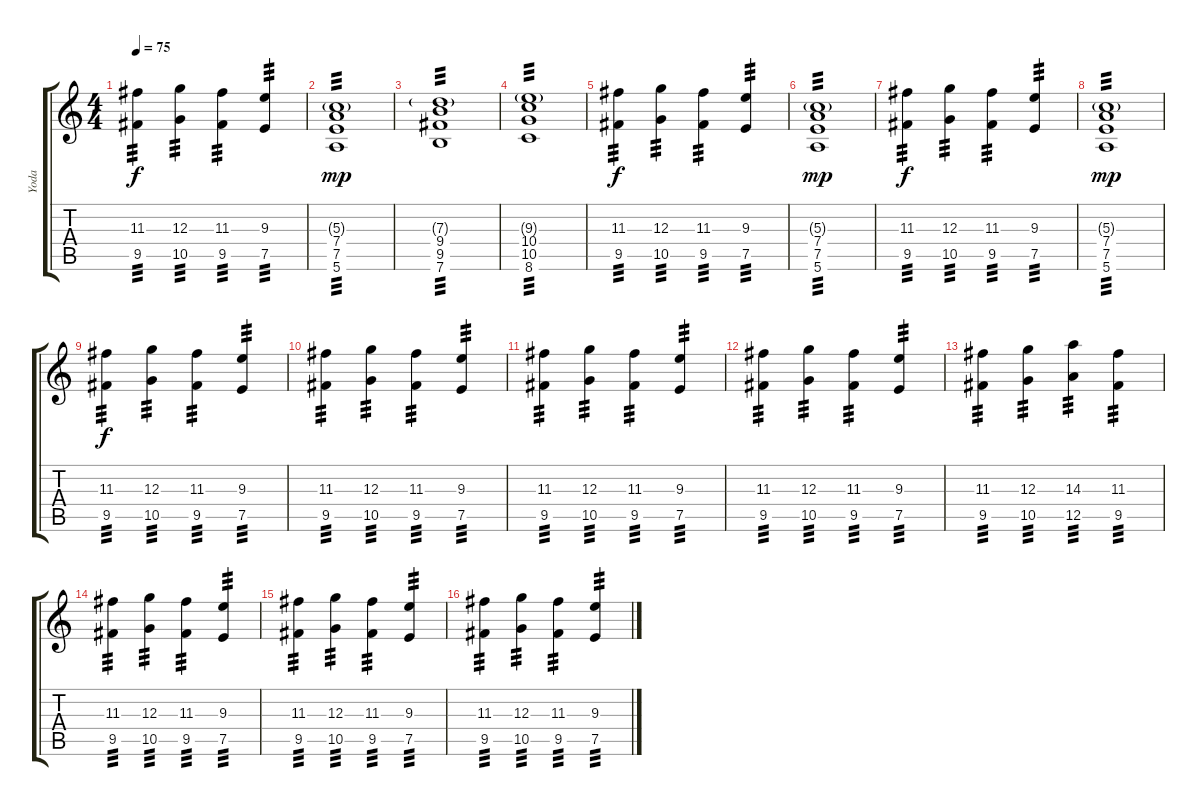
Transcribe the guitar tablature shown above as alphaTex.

\track ("Yoda" "Yoda") {instrument electricguitarjazz}
\staff {score tabs}
\tuning (E4 B3 G3 D3 A2 E2) {hide}
\ts (4 4)
\tempo 75
\clef g2
\ks c
(11.3 9.5).4{tp 3 dy f} (12.3 10.5).4{tp 3} (11.3 9.5).4{tp 3} (9.3 7.5).4{tp 3} |
(5.3{g} 7.4 7.5 5.6).1{tp 3 dy mp} |
(7.3{g} 9.4 9.5 7.6).1{tp 3} |
(9.3{g} 10.4 10.5 8.6).1{tp 3} |
(11.3 9.5).4{tp 3 dy f} (12.3 10.5).4{tp 3} (11.3 9.5).4{tp 3} (9.3 7.5).4{tp 3} |
(5.3{g} 7.4 7.5 5.6).1{tp 3 dy mp} |
(11.3 9.5).4{tp 3 dy f} (12.3 10.5).4{tp 3} (11.3 9.5).4{tp 3} (9.3 7.5).4{tp 3} |
(5.3{g} 7.4 7.5 5.6).1{tp 3 dy mp} |
(11.3 9.5).4{tp 3 dy f} (12.3 10.5).4{tp 3} (11.3 9.5).4{tp 3} (9.3 7.5).4{tp 3} |
(11.3 9.5).4{tp 3} (12.3 10.5).4{tp 3} (11.3 9.5).4{tp 3} (9.3 7.5).4{tp 3} |
(11.3 9.5).4{tp 3} (12.3 10.5).4{tp 3} (11.3 9.5).4{tp 3} (9.3 7.5).4{tp 3} |
(11.3 9.5).4{tp 3} (12.3 10.5).4{tp 3} (11.3 9.5).4{tp 3} (9.3 7.5).4{tp 3} |
(11.3 9.5).4{tp 3} (12.3 10.5).4{tp 3} (14.3 12.5).4{tp 3} (11.3 9.5).4{tp 3} |
(11.3 9.5).4{tp 3} (12.3 10.5).4{tp 3} (11.3 9.5).4{tp 3} (9.3 7.5).4{tp 3} |
(11.3 9.5).4{tp 3} (12.3 10.5).4{tp 3} (11.3 9.5).4{tp 3} (9.3 7.5).4{tp 3} |
(11.3 9.5).4{tp 3} (12.3 10.5).4{tp 3} (11.3 9.5).4{tp 3} (9.3 7.5).4{tp 3}
